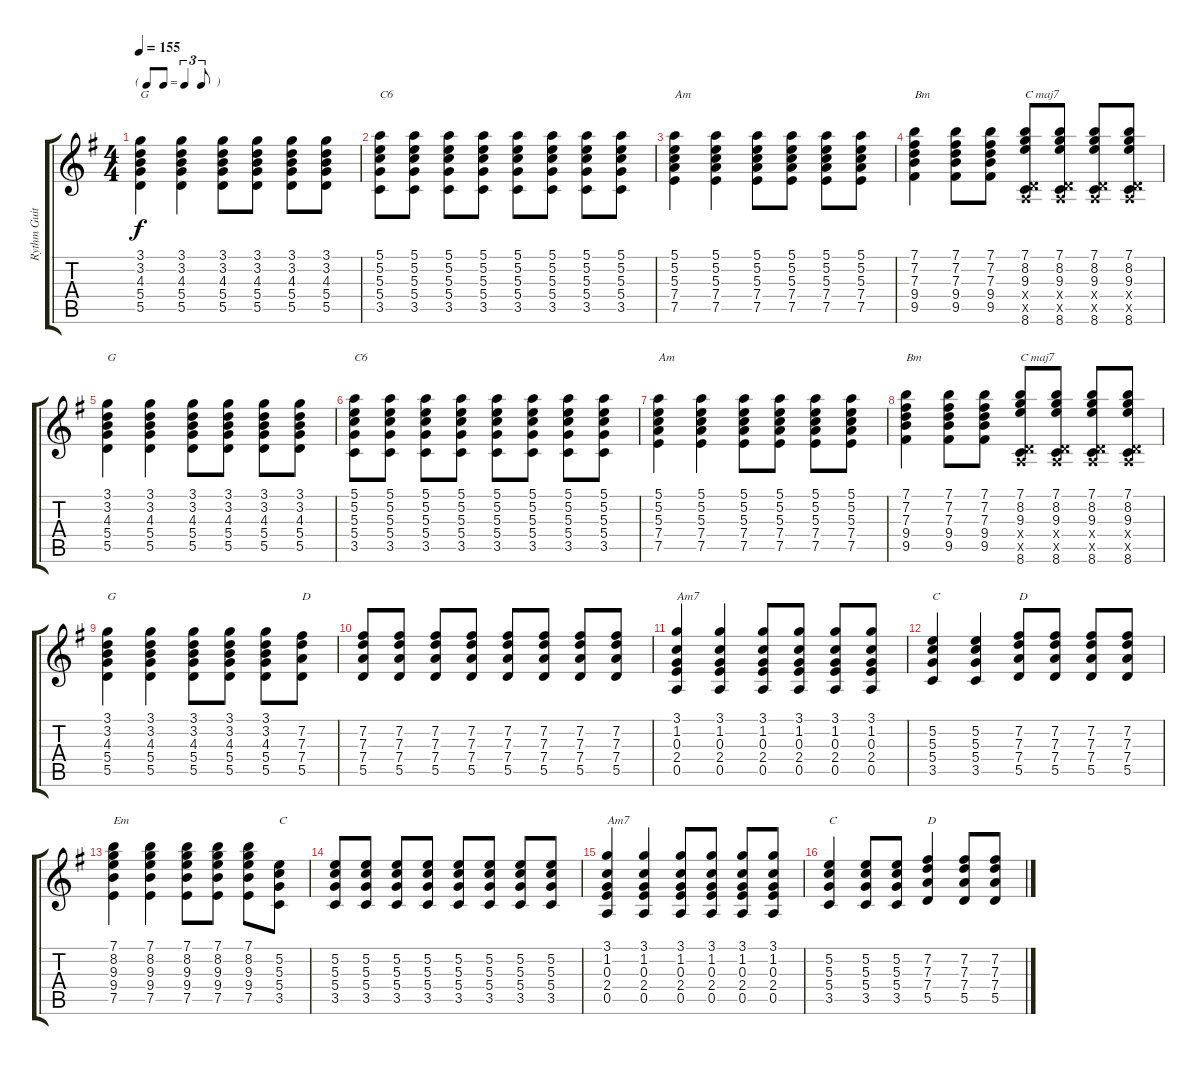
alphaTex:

\track ("Rythm Guitar" "Rythm Guit") {instrument acousticguitarsteel}
\staff {score tabs}
\tuning (E4 B3 G3 D3 A2 E2) {hide}
\ts (4 4)
\tf triplet8th
\tempo 155
\clef g2
\ks g
(3.1 3.2 4.3 5.4 5.5).4{txt "G" dy f} (3.1 3.2 4.3 5.4 5.5).4 (3.1 3.2 4.3 5.4 5.5).8 (3.1 3.2 4.3 5.4 5.5).8 (3.1 3.2 4.3 5.4 5.5).8 (3.1 3.2 4.3 5.4 5.5).8 |
(5.1 5.2 5.3 5.4 3.5).8{txt "C6"} (5.1 5.2 5.3 5.4 3.5).8 (5.1 5.2 5.3 5.4 3.5).8 (5.1 5.2 5.3 5.4 3.5).8 (5.1 5.2 5.3 5.4 3.5).8 (5.1 5.2 5.3 5.4 3.5).8 (5.1 5.2 5.3 5.4 3.5).8 (5.1 5.2 5.3 5.4 3.5).8 |
(5.1 5.2 5.3 7.4 7.5).4{txt "Am"} (5.1 5.2 5.3 7.4 7.5).4 (5.1 5.2 5.3 7.4 7.5).8 (5.1 5.2 5.3 7.4 7.5).8 (5.1 5.2 5.3 7.4 7.5).8 (5.1 5.2 5.3 7.4 7.5).8 |
(7.1 7.2 7.3 9.4 9.5).4{txt "Bm"} (7.1 7.2 7.3 9.4 9.5).8 (7.1 7.2 7.3 9.4 9.5).8 (7.1 8.2 9.3 0.4{x} 0.5{x} 8.6).8{txt "C maj7"} (7.1 8.2 9.3 0.4{x} 0.5{x} 8.6).8 (7.1 8.2 9.3 0.4{x} 0.5{x} 8.6).8 (7.1 8.2 9.3 0.4{x} 0.5{x} 8.6).8 |
(3.1 3.2 4.3 5.4 5.5).4{txt "G"} (3.1 3.2 4.3 5.4 5.5).4 (3.1 3.2 4.3 5.4 5.5).8 (3.1 3.2 4.3 5.4 5.5).8 (3.1 3.2 4.3 5.4 5.5).8 (3.1 3.2 4.3 5.4 5.5).8 |
(5.1 5.2 5.3 5.4 3.5).8{txt "C6"} (5.1 5.2 5.3 5.4 3.5).8 (5.1 5.2 5.3 5.4 3.5).8 (5.1 5.2 5.3 5.4 3.5).8 (5.1 5.2 5.3 5.4 3.5).8 (5.1 5.2 5.3 5.4 3.5).8 (5.1 5.2 5.3 5.4 3.5).8 (5.1 5.2 5.3 5.4 3.5).8 |
(5.1 5.2 5.3 7.4 7.5).4{txt "Am"} (5.1 5.2 5.3 7.4 7.5).4 (5.1 5.2 5.3 7.4 7.5).8 (5.1 5.2 5.3 7.4 7.5).8 (5.1 5.2 5.3 7.4 7.5).8 (5.1 5.2 5.3 7.4 7.5).8 |
(7.1 7.2 7.3 9.4 9.5).4{txt "Bm"} (7.1 7.2 7.3 9.4 9.5).8 (7.1 7.2 7.3 9.4 9.5).8 (7.1 8.2 9.3 0.4{x} 0.5{x} 8.6).8{txt "C maj7"} (7.1 8.2 9.3 0.4{x} 0.5{x} 8.6).8 (7.1 8.2 9.3 0.4{x} 0.5{x} 8.6).8 (7.1 8.2 9.3 0.4{x} 0.5{x} 8.6).8 |
(3.1 3.2 4.3 5.4 5.5).4{txt "G"} (3.1 3.2 4.3 5.4 5.5).4 (3.1 3.2 4.3 5.4 5.5).8 (3.1 3.2 4.3 5.4 5.5).8 (3.1 3.2 4.3 5.4 5.5).8 (7.2 7.3 7.4 5.5).8{txt "D"} |
(7.2 7.3 7.4 5.5).8 (7.2 7.3 7.4 5.5).8 (7.2 7.3 7.4 5.5).8 (7.2 7.3 7.4 5.5).8 (7.2 7.3 7.4 5.5).8 (7.2 7.3 7.4 5.5).8 (7.2 7.3 7.4 5.5).8 (7.2 7.3 7.4 5.5).8 |
(3.1 1.2 0.3 2.4 0.5).4{txt "Am7"} (3.1 1.2 0.3 2.4 0.5).4 (3.1 1.2 0.3 2.4 0.5).8 (3.1 1.2 0.3 2.4 0.5).8 (3.1 1.2 0.3 2.4 0.5).8 (3.1 1.2 0.3 2.4 0.5).8 |
(5.2 5.3 5.4 3.5).4{txt "C"} (5.2 5.3 5.4 3.5).4 (7.2 7.3 7.4 5.5).8{txt "D"} (7.2 7.3 7.4 5.5).8 (7.2 7.3 7.4 5.5).8 (7.2 7.3 7.4 5.5).8 |
(7.1 8.2 9.3 9.4 7.5).4{txt "Em"} (7.1 8.2 9.3 9.4 7.5).4 (7.1 8.2 9.3 9.4 7.5).8 (7.1 8.2 9.3 9.4 7.5).8 (7.1 8.2 9.3 9.4 7.5).8 (5.2 5.3 5.4 3.5).8{txt "C"} |
(5.2 5.3 5.4 3.5).8 (5.2 5.3 5.4 3.5).8 (5.2 5.3 5.4 3.5).8 (5.2 5.3 5.4 3.5).8 (5.2 5.3 5.4 3.5).8 (5.2 5.3 5.4 3.5).8 (5.2 5.3 5.4 3.5).8 (5.2 5.3 5.4 3.5).8 |
(3.1 1.2 0.3 2.4 0.5).4{txt "Am7"} (3.1 1.2 0.3 2.4 0.5).4 (3.1 1.2 0.3 2.4 0.5).8 (3.1 1.2 0.3 2.4 0.5).8 (3.1 1.2 0.3 2.4 0.5).8 (3.1 1.2 0.3 2.4 0.5).8 |
(5.2 5.3 5.4 3.5).4{txt "C"} (5.2 5.3 5.4 3.5).8 (5.2 5.3 5.4 3.5).8 (7.2 7.3 7.4 5.5).4{txt "D"} (7.2 7.3 7.4 5.5).8 (7.2 7.3 7.4 5.5).8
